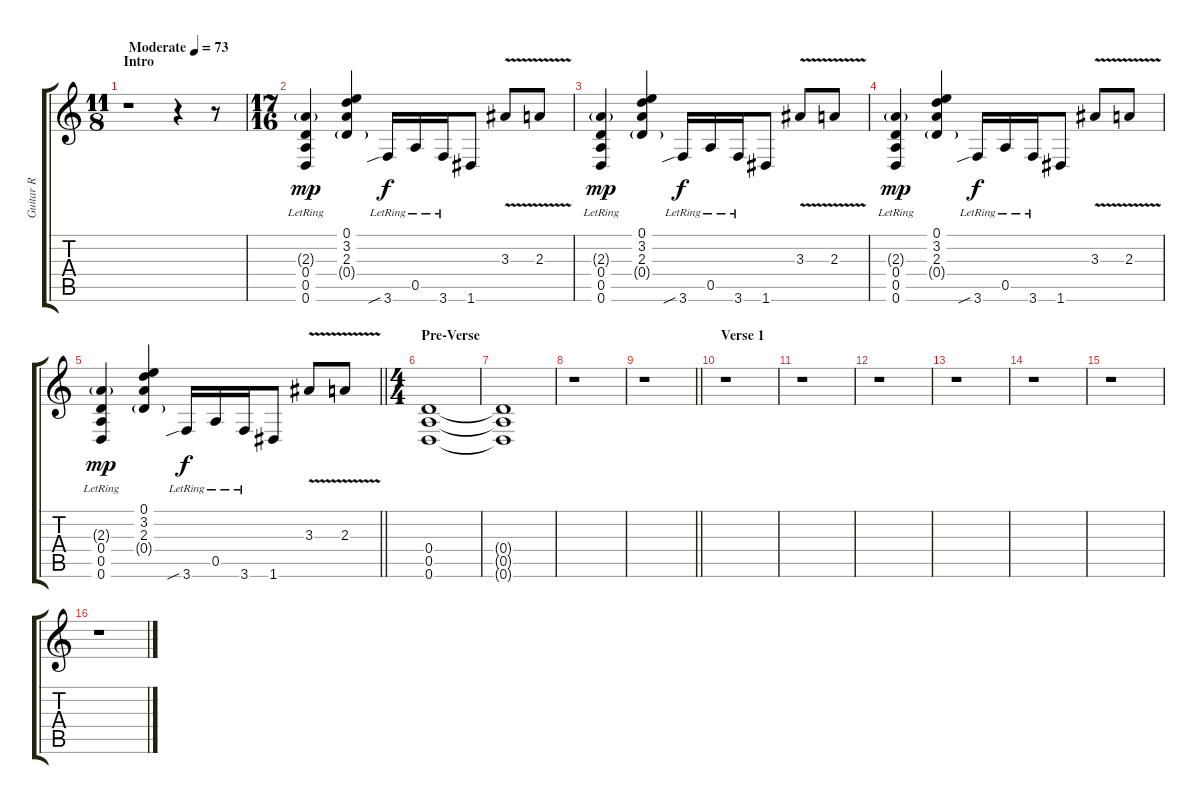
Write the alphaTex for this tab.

\track ("Guitar R" "Guitar R") {instrument distortionguitar}
\staff {score tabs}
\tuning (E4 B3 G3 D3 A2 D2) {hide}
\ts (11 8)
\section ("" "Intro")
\tempo (73 "Moderate")
\clef g2
\ks c
r.1{dy mp instrument distortionguitar} r.4 r.8 |
\ts (17 16)
(2.3{g lr} 0.4{lr} 0.5{lr} 0.6{lr}).4 (0.1 3.2 2.3 0.4{g}).4 3.6{sib lr}.16{dy f} 0.5{lr}.16 3.6{lr}.16 1.6.8 3.3{v}.8 2.3{v}.8 |
(2.3{g lr} 0.4{lr} 0.5{lr} 0.6{lr}).4{dy mp} (0.1 3.2 2.3 0.4{g}).4 3.6{sib lr}.16{dy f} 0.5{lr}.16 3.6{lr}.16 1.6.8 3.3{v}.8 2.3{v}.8 |
(2.3{g lr} 0.4{lr} 0.5{lr} 0.6{lr}).4{dy mp} (0.1 3.2 2.3 0.4{g}).4 3.6{sib lr}.16{dy f} 0.5{lr}.16 3.6{lr}.16 1.6.8 3.3{v}.8 2.3{v}.8 |
\barLineRight lightlight
(2.3{g lr} 0.4{lr} 0.5{lr} 0.6{lr}).4{dy mp} (0.1 3.2 2.3 0.4{g}).4 3.6{sib lr}.16{dy f} 0.5{lr}.16 3.6{lr}.16 1.6.8 3.3{v}.8 2.3{v}.8 |
\ts (4 4)
\section ("" "Pre-Verse")
(0.4 0.5 0.6).1 |
(0.4{t} 0.5{t} 0.6{t}).1 |
r.1 |
\barLineRight lightlight
r.1 |
\section ("" "Verse 1")
r.1 |
r.1 |
r.1 |
r.1 |
r.1 |
r.1 |
r.1
